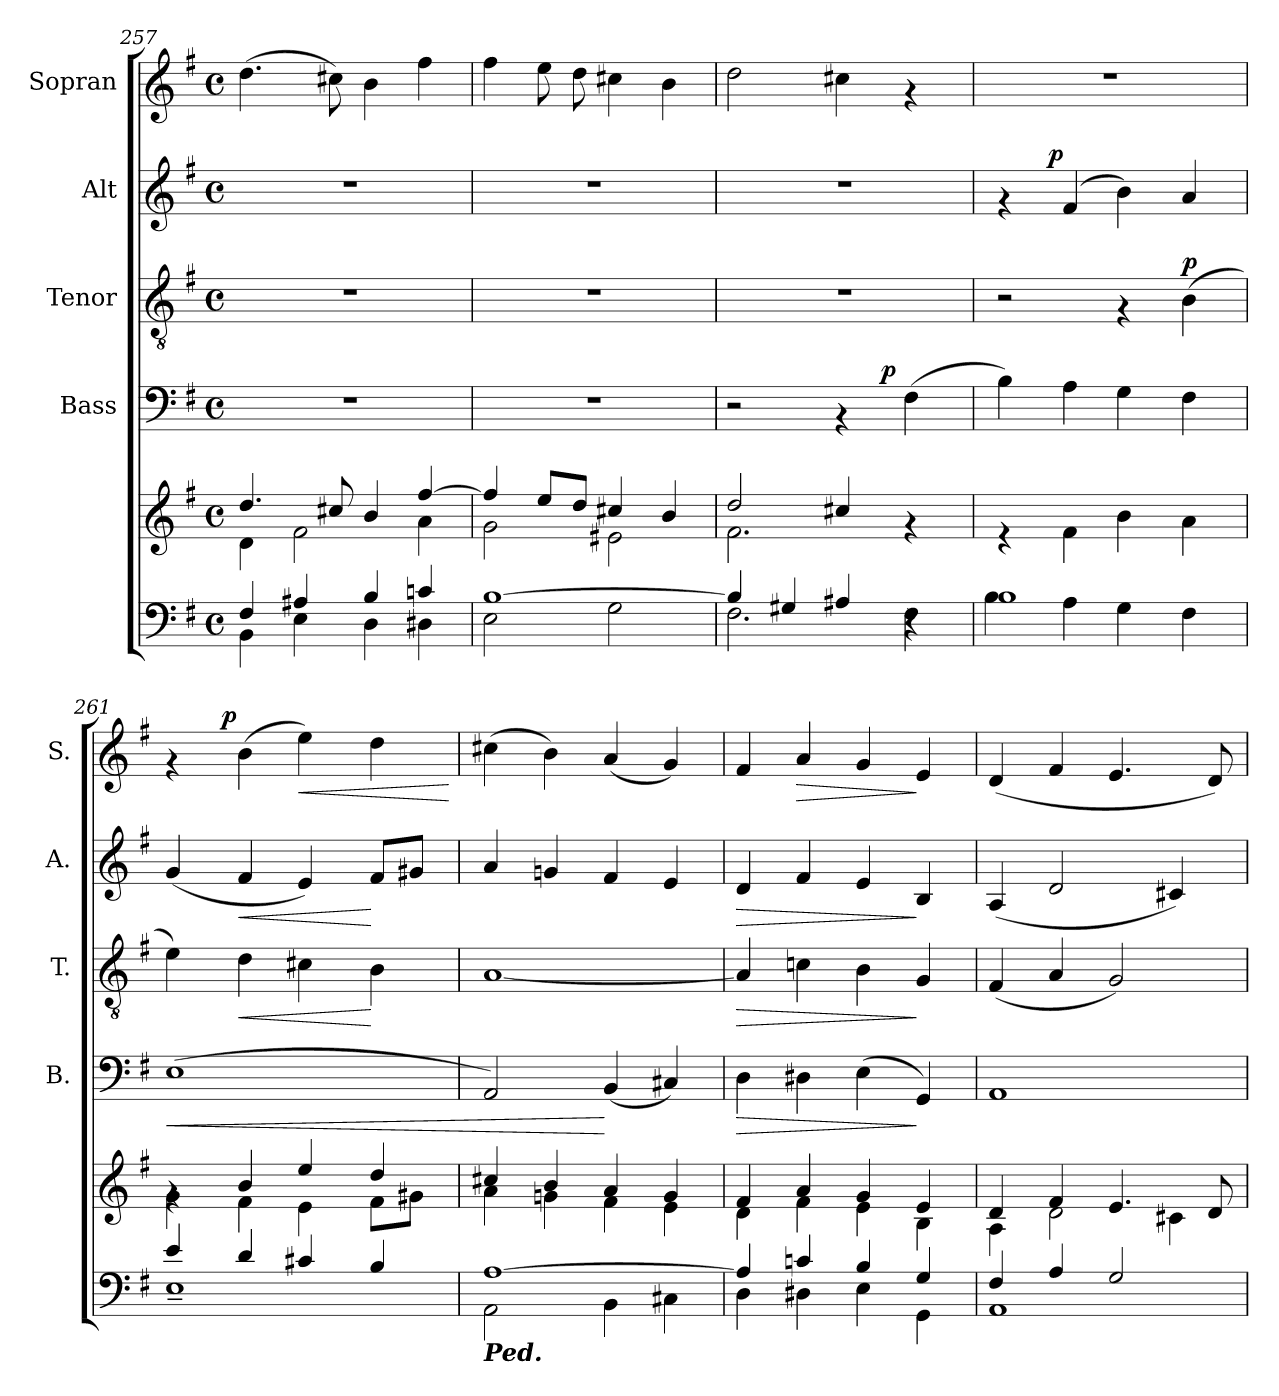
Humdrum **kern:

**kern	**kern	**kern	**dynam	**kern	**dynam	**kern	**dynam	**kern	**dynam
*part5	*part5	*part4	*part4	*part3	*part3	*part2	*part2	*part1	*part1
*staff6	*staff5	*staff4	*staff4	*staff3	*staff3	*staff2	*staff2	*staff1	*staff1
*	*	*I"Bass	*	*I"Tenor	*	*I"Alt	*	*I"Sopran	*
*	*	*I'B.	*	*I'T.	*	*I'A.	*	*I'S.	*
*clefF4	*clefG2	*clefF4	*	*clefGv2	*	*clefG2	*	*clefG2	*
*k[f#]	*k[f#]	*k[f#]	*	*k[f#]	*	*k[f#]	*	*k[f#]	*
*G:	*G:	*G:	*	*G:	*	*G:	*	*G:	*
*M4/4	*M4/4	*M4/4	*	*M4/4	*	*M4/4	*	*M4/4	*
*met(c)	*met(c)	*met(c)	*	*met(c)	*	*met(c)	*	*met(c)	*
=257	=257	=257	=257	=257	=257	=257	=257	=257	=257
*^	*^	*	*	*	*	*	*	*	*
4F#/	4BB\	4.dd/	4d\	1r	.	1r	.	1r	.	(>4.dd\	.
4A#X/	4E\	.	2f#\	.	.	.	.	.	.	.	.
.	.	8cc#X/	.	.	.	.	.	.	.	8cc#X\)	.
4B/	4D\	4b/	.	.	.	.	.	.	.	4b\	.
4cn/	4D#X\	[>4ff#/	4a\	.	.	.	.	.	.	4ff#\	.
=258	=258	=258	=258	=258	=258	=258	=258	=258	=258	=258	=258
[>1B	2E\	4ff#/]	2g\	1r	.	1r	.	1r	.	4ff#\	.
.	.	8ee/L	.	.	.	.	.	.	.	8ee\	.
.	.	8dd/J	.	.	.	.	.	.	.	8dd\	.
.	2G\	4cc#X/	2e#X\	.	.	.	.	.	.	4cc#X\	.
.	.	4b/	.	.	.	.	.	.	.	4b\	.
=259	=259	=259	=259	=259	=259	=259	=259	=259	=259	=259	=259
*	*	*	*	*^	*	*	*	*	*	*	*
4B/]	2.F#\	2dd/	2.f#\	2r	2ryy	.	1r	.	1r	.	2dd\	.
4G#X/	.	.	.	.	.	.	.	.	.	.	.	.
4A#X/	.	4cc#X/	.	4rAA	8.ryy	.	.	.	.	.	4cc#X\	.
!	!	!	!	!	!	!LO:DY:a	!	!	!	!	!	!
.	.	.	.	.	4ryy	p	.	.	.	.	.	.
4rC	4F#\	4rf	4ryy	(>4F#\	.	.	.	.	.	.	4rf	.
.	.	.	.	.	16ryy	.	.	.	.	.	.	.
*	*	*v	*v	*	*	*	*	*	*	*	*	*
*	*	*	*v	*v	*	*	*	*	*	*	*
=260	=260	=260	=260	=260	=260	=260	=260	=260	=260	=260
*	*	*	*	*	*	*	*^	*	*	*
1B	4B\	4rd	4B\)	.	2r	.	4rf	8..ryy	.	1r	.
!	!	!	!	!	!	!	!	!	!LO:DY:a	!	!
.	.	.	.	.	.	.	.	2ryy	p	.	.
.	4A\	4f#\	4A\	.	.	.	(4f#/	.	.	.	.
.	4G\	4b\	4G\	.	4rF	.	4b\)	.	.	.	.
.	.	.	.	.	.	.	.	4ryy	.	.	.
!	!	!	!	!	!	!LO:DY:a	!	!	!	!	!
.	4F#\	4a\	4F#\	.	(>4B\	p	4a/	.	.	.	.
.	.	.	.	.	.	.	.	32ryy	.	.	.
!!LO:PB:g=z
=261	=261	=261	=261	=261	=261	=261	=261	=261	=261	=261	=261
*	*	*^	*	*	*	*	*	*	*	*	*
!	!	!	!	!	!LO:HP:b	!	!	!	!	!	!	!
*	*	*	*	*	*	*	*	*v	*v	*	*^	*
4e/	1E~<	4rg	4g\	(>1E	<	4e\)	.	(<4g/	.	4rf	8..ryy	.
!	!	!	!	!	!	!	!	!	!	!	!	!LO:DY:a
.	.	.	.	.	.	.	.	.	.	.	2ryy	p
!	!	!	!	!	!	!	!LO:HP:b	!	!LO:HP:b	!	!	!
4d/	.	4b/	4f#\	.	.	4d\	<	4f#/	<	(>4b\	.	.
!	!	!	!	!	!	!	!	!	!	!	!	!LO:HP:b
4c#X/	.	4ee/	4e\	.	.	4c#X\	.	4e/)	.	4ee\)	.	<
.	.	.	.	.	.	.	.	.	.	.	4ryy	.
4B/	.	4dd/	8f#\L	.	.	4B\	[	8f#/L	[	4dd\	.	.
.	.	.	8g#X\J	.	.	.	.	8g#X/J	.	.	.	.
.	.	.	.	.	.	.	.	.	.	.	32ryy	.
*v	*v	*	*	*	*	*	*	*	*	*	*	*
*	*v	*v	*	*	*	*	*	*	*	*	*
.	.	.	.	.	.	.	.	.	.	[
=262	=262	=262	=262	=262	=262	=262	=262	=262	=262	=262
*^	*^	*	*	*	*	*	*	*	*	*
!LO:TX:b:Bi:t=Ped.	!	!	!	!	!	!	!	!	!	!	!	!
*	*	*	*	*	*	*	*	*	*	*v	*v	*
[>1A	2AA\	4cc#X/	4a\	2AA/)	.	[<1A	.	4a/	.	(>4cc#X\	.
.	.	4b/	4gn\	.	.	.	.	4gn/	.	4b\)	.
.	4BB\	4a/	4f#\	(<4BB/	[	.	.	4f#/	.	(<4a/	.
.	4C#X\	4g/	4e\	4C#X/)	.	.	.	4e/	.	4g/)	.
=263	=263	=263	=263	=263	=263	=263	=263	=263	=263	=263	=263
!	!	!	!	!	!LO:HP:b	!	!LO:HP:b	!	!LO:HP:b	!	!
4A/]	4D\	4f#/	4d\	4D\	>	4A/]	>	4d/	>	4f#/	.
!	!	!	!	!	!	!	!	!	!	!	!LO:HP:b
4cn/	4D#X\	4a/	4f#\	4D#X\	.	4cn\	.	4f#/	.	4a/	>
4B/	4E\	4g/	4e\	(>4E\	.	4B\	.	4e/	.	4g/	.
4G/	4GG\	4e/	4B\	4GG/)	]	4G/	]	4B/	]	4e/	]
=264	=264	=264	=264	=264	=264	=264	=264	=264	=264	=264	=264
4F#/	1AA	4d/	4A\	1AA	.	(<4F#/	.	(>4A/	.	(<4d/	.
4A/	.	4f#/	2d\	.	.	4A/	.	2d/	.	4f#/	.
2G/	.	4.e/	.	.	.	2G/)	.	.	.	4.e/	.
.	.	.	4c#X\	.	.	.	.	4c#X/)	.	.	.
.	.	8d/	.	.	.	.	.	.	.	8d/)	.
*v	*v	*	*	*	*	*	*	*	*	*	*
*	*v	*v	*	*	*	*	*	*	*	*
=	=	=	=	=	=	=	=	=	=
*-	*-	*-	*-	*-	*-	*-	*-	*-	*-
